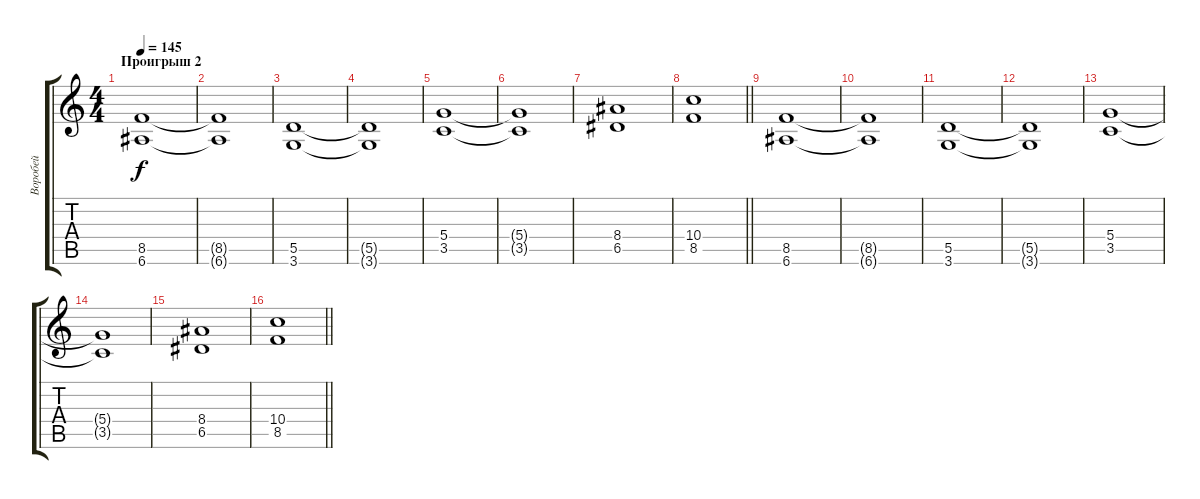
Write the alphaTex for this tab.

\track ("Воробей" "Воробей") {instrument overdrivenguitar}
\staff {score tabs}
\tuning (E4 B3 G3 D3 A2 E2) {hide}
\ts (4 4)
\section ("" "Проигрыш 2")
\tempo 145
\clef g2
\ks c
(8.5 6.6).1{dy f} |
(8.5{t} 6.6{t}).1 |
(5.5 3.6).1 |
(5.5{t} 3.6{t}).1 |
(5.4 3.5).1 |
(5.4{t} 3.5{t}).1 |
(8.4 6.5).1 |
\barLineRight lightlight
(10.4 8.5).1 |
(8.5 6.6).1 |
(8.5{t} 6.6{t}).1 |
(5.5 3.6).1 |
(5.5{t} 3.6{t}).1 |
(5.4 3.5).1 |
(5.4{t} 3.5{t}).1 |
(8.4 6.5).1 |
\barLineRight lightlight
(10.4 8.5).1
